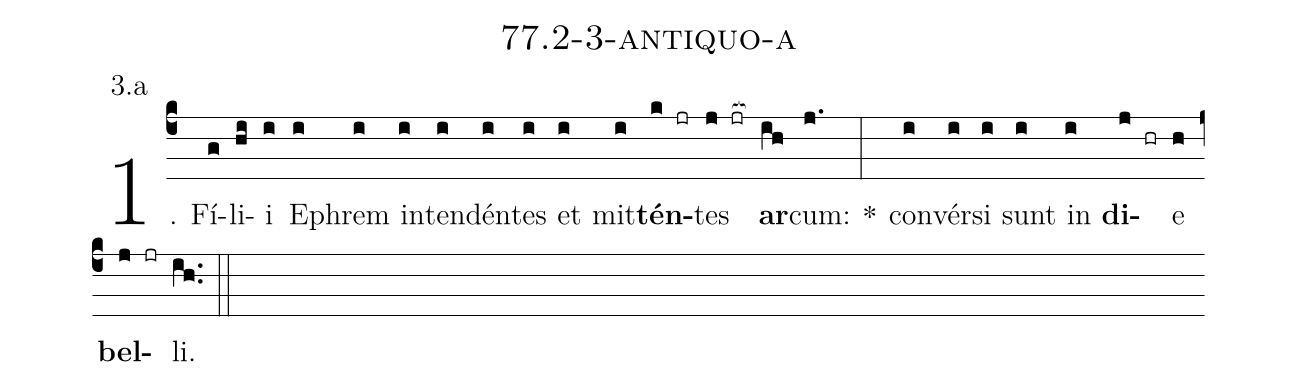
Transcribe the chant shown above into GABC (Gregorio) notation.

name: 77.2-3-antiquo-a;
annotation: 3.a;
%%
(c4)1. Fí(g)li(hi)i(i) E(i)phrem(i) in(i)ten(i)dén(i)tes(i) et(i) mit(i)<b>tén</b>(k jr)tes(j jr[ocb:1{]) <b>ar</b>(ih[ocb:0}])cum:(j.) *(:) con(i)vér(i)si(i) sunt(i) in(i) <b>di</b>(j hr)e(h) <b>bel</b>(j jr)li.(ih..) (::)


%E(i) u(i) o(j) u(h) a(j) e.(ih..) (::)
